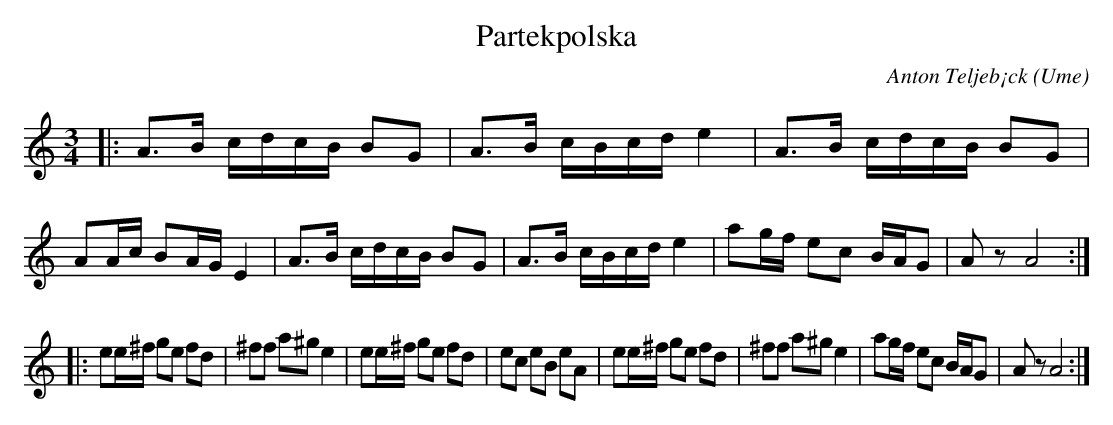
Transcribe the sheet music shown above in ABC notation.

X:1
T:Partekpolska
O:Ume
C:Anton Teljeb¡ck
M:3/4
L:1/8
K:Am
|: A>B c/d/c/B/ BG | A>B c/B/c/d/ e2 |A>B c/d/c/B/ BG | AA/c/ BA/G/ E2 |A>B c/d/c/B/ BG | A>B c/B/c/d/ e2 | ag/f/ ec B/A/G | Az A4 :|
|: ee/^f/ ge fd | ^ff a^g e2 | ee/^f/ ge fd | ec eB eA |ee/^f/ ge fd | ^ff a^g e2| ag/f/ ec B/A/G | Az A4 :|
